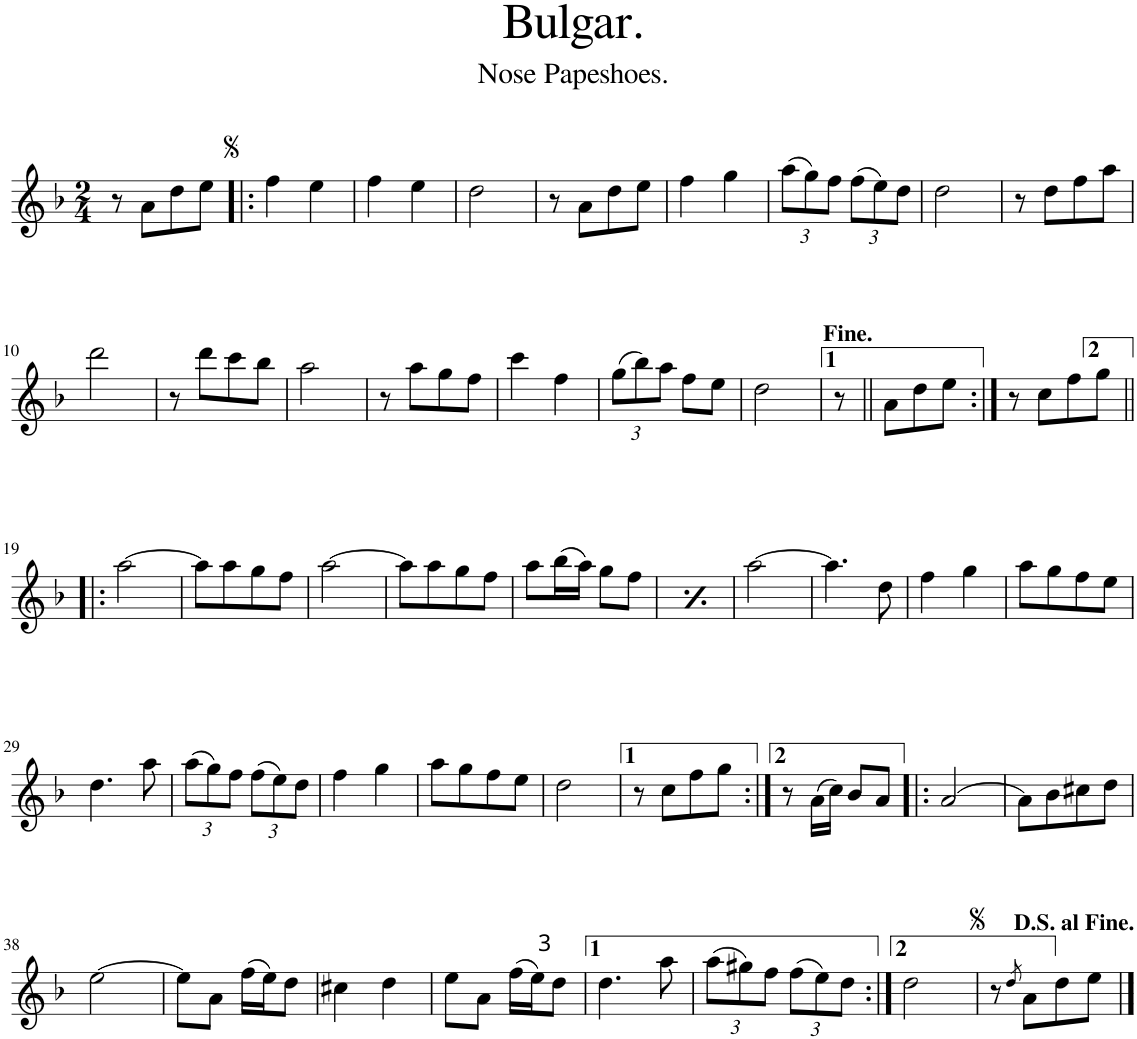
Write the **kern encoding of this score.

**kern
*part1
*staff1
*I"Piano
*I'Pno.
*clefG2
*k[b-]
*d:
*M2/4
=1
8r
8a\L
8dd\
8ee\J
=2!|:
4ff\
4ee\
=3
4ff\
4ee\
=4
2dd\
=5
8r
8a\L
8dd\
8ee\J
=6
4ff\
4gg\
=7
*Xbrackettup
(12aa\L
12gg\)
12ff\J
(12ff\L
12ee\)
12dd\J
=8
2dd\
=9
8r
8dd\L
8ff\
8aa\J
!!LO:LB:g=z
=10
2ddd\
=11
8r
8ddd\L
8ccc\
8bb-\J
=12
2aa\
=13
8r
8aa\L
8gg\
8ff\J
=14
4ccc\
4ff\
=15
(12gg\L
12bb-\)
12aa\J
8ff\L
8ee\J
=16
2dd\
=17
8r
=17X1||
8a\L
8dd\
8ee\J
=18:|!
8r
8cc\L
8ff\
8gg\J
!!LO:LB:g=z
=19!|:
[2aa\
=20
8aa\L]
8aa\
8gg\
8ff\J
=21
[2aa\
=22
8aa\L]
8aa\
8gg\
8ff\J
=23
8aa\L
(16bb-\L
16aa\JJ)
8gg\L
8ff\J
=24
8aa\L
(16bb-\L
16aa\JJ)
8gg\L
8ff\J
=25
[2aa\
=26
4.aa\]
8dd\
=27
4ff\
4gg\
=28
8aa\L
8gg\
8ff\
8ee\J
!!LO:LB:g=z
=29
4.dd\
8aa\
=30
(12aa\L
12gg\)
12ff\J
(12ff\L
12ee\)
12dd\J
=31
4ff\
4gg\
=32
8aa\L
8gg\
8ff\
8ee\J
=33
2dd\
=34
8r
8cc\L
8ff\
8gg\J
=35:|!
8r
(16a\LL
16cc\JJ)
8b-/L
8a/J
=36!|:
[2a/
=37
8a\L]
8b-\
8cc#X\
8dd\J
!!LO:LB:g=z
=38
[2ee\
=39
8ee\L]
8a\J
(16ff\LL
16ee\J)
8dd\J
=40
4cc#X\
4dd\
=41
8ee\L
8a\J
(16ff\LL
16ee\J)
8dd\J
=42
4.dd\
8aa\
=43
(12aa\L
12gg#X\)
12ff\J
(12ff\L
12ee\)
12dd\J
=44:|!
2dd\
=45
8r
8qdd/
8a\L
8dd\
8ee\J
==
*-
